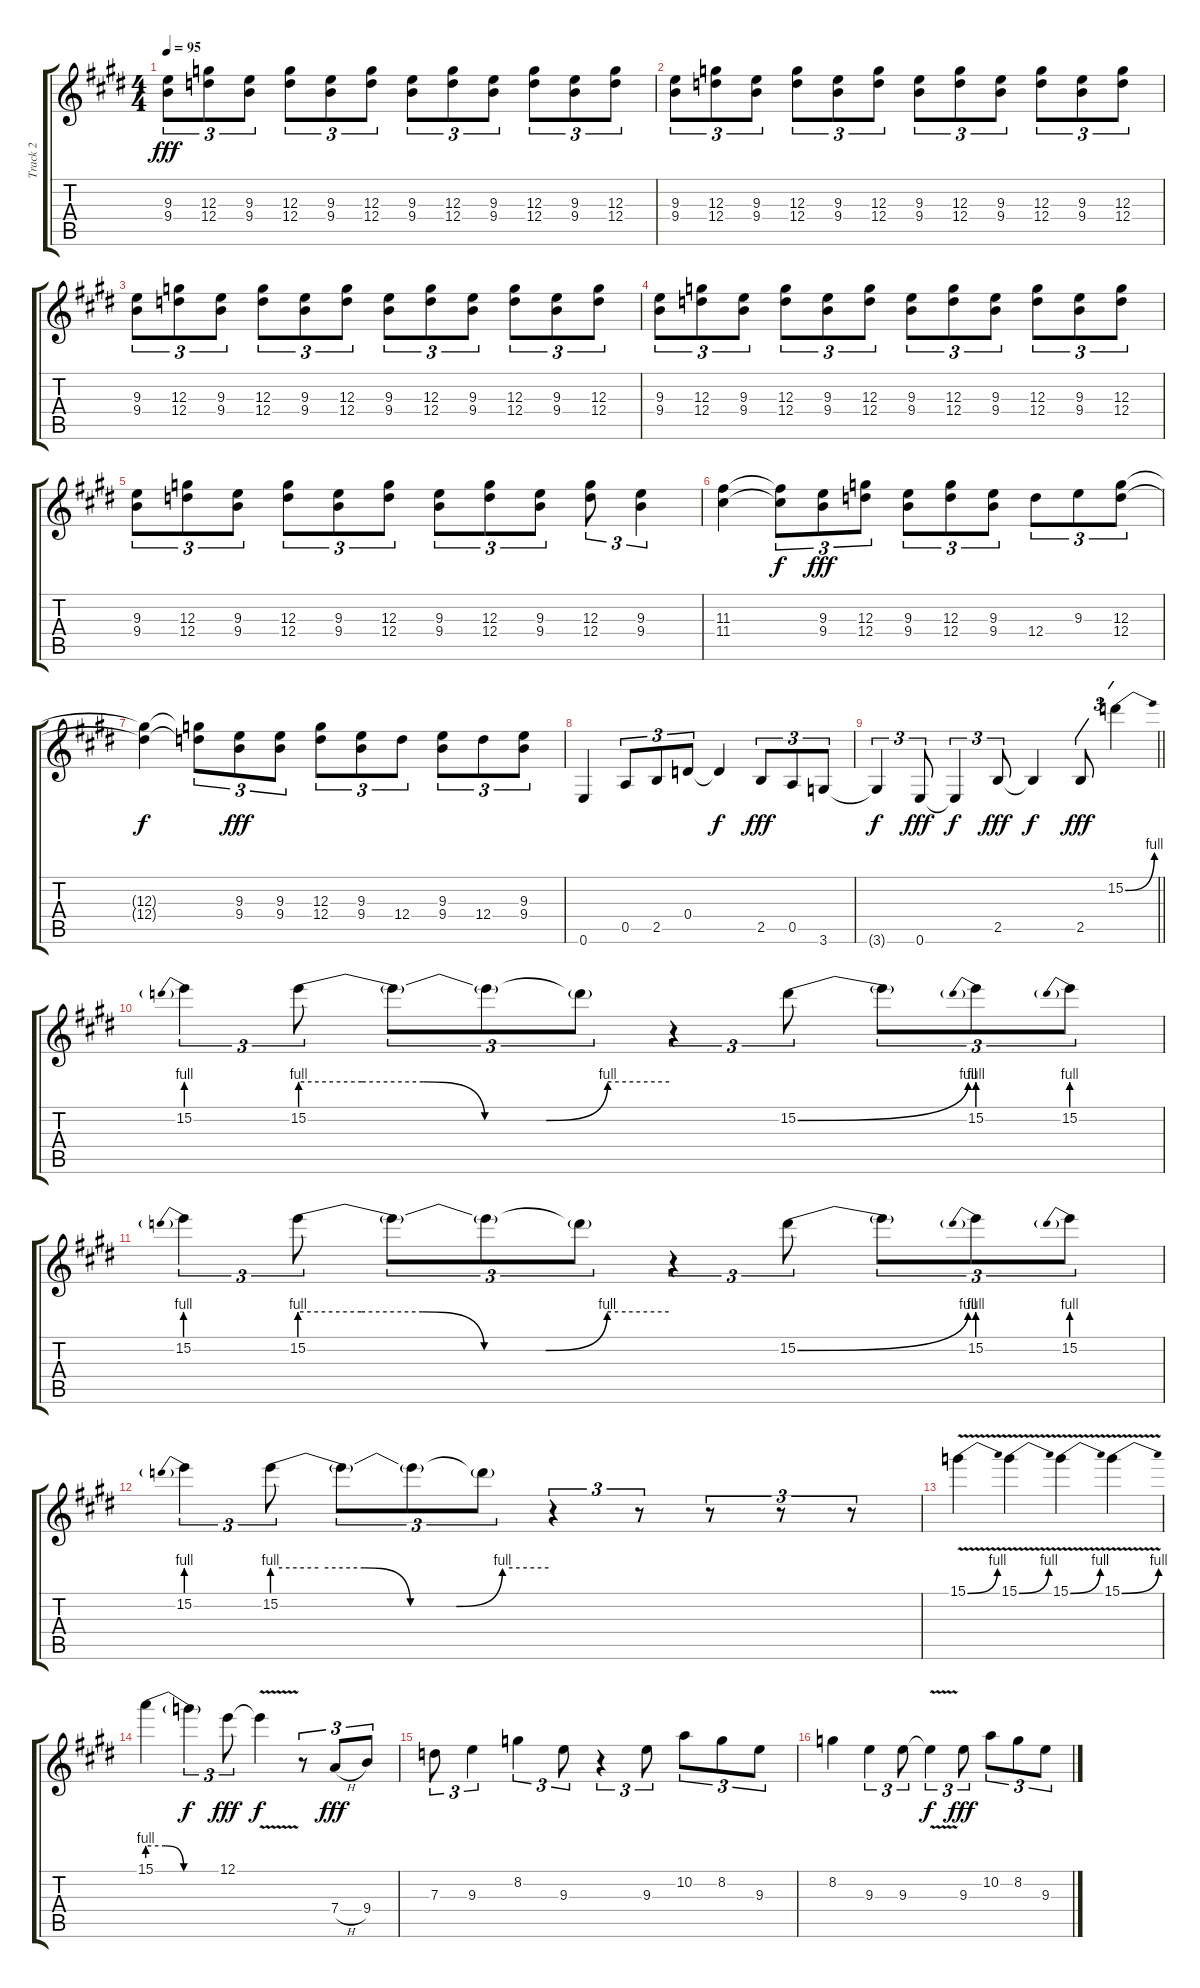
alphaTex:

\track ("Track 2" "Track 2") {instrument overdrivenguitar}
\staff {score tabs}
\tuning (E4 B3 G3 D3 A2 E2) {hide}
\ts (4 4)
\tempo 95
\clef g2
\ks e
(9.3 9.4).8{tu (3 2) dy fff} (12.3 12.4).8{tu (3 2)} (9.3 9.4).8{tu (3 2)} (12.3 12.4).8{tu (3 2)} (9.3 9.4).8{tu (3 2)} (12.3 12.4).8{tu (3 2)} (9.3 9.4).8{tu (3 2)} (12.3 12.4).8{tu (3 2)} (9.3 9.4).8{tu (3 2)} (12.3 12.4).8{tu (3 2)} (9.3 9.4).8{tu (3 2)} (12.3 12.4).8{tu (3 2)} |
(9.3 9.4).8{tu (3 2)} (12.3 12.4).8{tu (3 2)} (9.3 9.4).8{tu (3 2)} (12.3 12.4).8{tu (3 2)} (9.3 9.4).8{tu (3 2)} (12.3 12.4).8{tu (3 2)} (9.3 9.4).8{tu (3 2)} (12.3 12.4).8{tu (3 2)} (9.3 9.4).8{tu (3 2)} (12.3 12.4).8{tu (3 2)} (9.3 9.4).8{tu (3 2)} (12.3 12.4).8{tu (3 2)} |
(9.3 9.4).8{tu (3 2)} (12.3 12.4).8{tu (3 2)} (9.3 9.4).8{tu (3 2)} (12.3 12.4).8{tu (3 2)} (9.3 9.4).8{tu (3 2)} (12.3 12.4).8{tu (3 2)} (9.3 9.4).8{tu (3 2)} (12.3 12.4).8{tu (3 2)} (9.3 9.4).8{tu (3 2)} (12.3 12.4).8{tu (3 2)} (9.3 9.4).8{tu (3 2)} (12.3 12.4).8{tu (3 2)} |
(9.3 9.4).8{tu (3 2)} (12.3 12.4).8{tu (3 2)} (9.3 9.4).8{tu (3 2)} (12.3 12.4).8{tu (3 2)} (9.3 9.4).8{tu (3 2)} (12.3 12.4).8{tu (3 2)} (9.3 9.4).8{tu (3 2)} (12.3 12.4).8{tu (3 2)} (9.3 9.4).8{tu (3 2)} (12.3 12.4).8{tu (3 2)} (9.3 9.4).8{tu (3 2)} (12.3 12.4).8{tu (3 2)} |
(9.3 9.4).8{tu (3 2)} (12.3 12.4).8{tu (3 2)} (9.3 9.4).8{tu (3 2)} (12.3 12.4).8{tu (3 2)} (9.3 9.4).8{tu (3 2)} (12.3 12.4).8{tu (3 2)} (9.3 9.4).8{tu (3 2)} (12.3 12.4).8{tu (3 2)} (9.3 9.4).8{tu (3 2)} (12.3 12.4).8{tu (3 2)} (9.3 9.4).4{tu (3 2)} |
(11.3 11.4).4 (11.3{t} 11.4{t}).8{tu (3 2) dy f} (9.3 9.4).8{tu (3 2) dy fff} (12.3 12.4).8{tu (3 2)} (9.3 9.4).8{tu (3 2)} (12.3 12.4).8{tu (3 2)} (9.3 9.4).8{tu (3 2)} 12.4.8{tu (3 2)} 9.3.8{tu (3 2)} (12.3 12.4).8{tu (3 2)} |
(12.3{t} 12.4{t}).4{dy f} (12.3{t} 12.4{t}).8{tu (3 2)} (9.3 9.4).8{tu (3 2) dy fff} (9.3 9.4).8{tu (3 2)} (12.3 12.4).8{tu (3 2)} (9.3 9.4).8{tu (3 2)} 12.4.8{tu (3 2)} (9.3 9.4).8{tu (3 2)} 12.4.8{tu (3 2)} (9.3 9.4).8{tu (3 2)} |
0.6.4 0.5.8{tu (3 2)} 2.5.8{tu (3 2)} 0.4.8{tu (3 2)} 0.4{t}.4{dy f} 2.5.8{tu (3 2) dy fff} 0.5.8{tu (3 2)} 3.6.8{tu (3 2)} |
\barLineRight lightlight
3.6{t}.4{tu (3 2) dy f} 0.6.8{tu (3 2) dy fff} 0.6{t}.4{tu (3 2) dy f} 2.5.8{tu (3 2) dy fff} 2.5{t}.4{dy f} 2.5.8{tu (3 2) dy fff} 15.2{be (bend 0 0 60 4)}.4{tu (3 2)} |
15.2{be (prebend 0 4 60 4)}.4{tu (3 2)} 15.2{be (custom 0 4 10 4 20 4 30 0 40 0 50 4 60 4)}.8{tu (3 2)} 15.2{t}.8{tu (3 2)} 15.2{t}.8{tu (3 2)} 15.2{t}.8{tu (3 2)} r.4{tu (3 2)} 15.2{be (bend 0 0 60 4)}.8{tu (3 2)} 15.2{t}.8{tu (3 2)} 15.2{be (prebend 0 4 60 4)}.8{tu (3 2)} 15.2{be (prebend 0 4 60 4)}.8{tu (3 2)} |
15.2{be (prebend 0 4 60 4)}.4{tu (3 2)} 15.2{be (custom 0 4 10 4 20 4 30 0 40 0 50 4 60 4)}.8{tu (3 2)} 15.2{t}.8{tu (3 2)} 15.2{t}.8{tu (3 2)} 15.2{t}.8{tu (3 2)} r.4{tu (3 2)} 15.2{be (bend 0 0 60 4)}.8{tu (3 2)} 15.2{t}.8{tu (3 2)} 15.2{be (prebend 0 4 60 4)}.8{tu (3 2)} 15.2{be (prebend 0 4 60 4)}.8{tu (3 2)} |
15.2{be (prebend 0 4 60 4)}.4{tu (3 2)} 15.2{be (custom 0 4 10 4 20 4 30 0 40 0 50 4 60 4)}.8{tu (3 2)} 15.2{t}.8{tu (3 2)} 15.2{t}.8{tu (3 2)} 15.2{t}.8{tu (3 2)} r.4{tu (3 2)} r.8{tu (3 2)} r.8{tu (3 2)} r.8{tu (3 2)} r.8{tu (3 2)} |
15.1{be (bend 0 0 60 4) v}.4 15.1{be (bend 0 0 60 4) v}.4 15.1{be (bend 0 0 60 4) v}.4 15.1{be (bend 0 0 60 4) v}.4 |
15.1{be (custom 0 4 15 4 30 0 60 0)}.4 15.1{t}.4{tu (3 2) dy f} 12.1.8{tu (3 2) dy fff} 12.1{v t}.4{dy f} r.8{tu (3 2)} 7.4{h}.8{tu (3 2) dy fff} 9.4.8{tu (3 2)} |
7.3.8{tu (3 2)} 9.3.4{tu (3 2)} 8.2.4{tu (3 2)} 9.3.8{tu (3 2)} r.4{tu (3 2)} 9.3.8{tu (3 2)} 10.2.8{tu (3 2)} 8.2.8{tu (3 2)} 9.3.8{tu (3 2)} |
8.2.4 9.3.4{tu (3 2)} 9.3.8{tu (3 2)} 9.3{v t}.4{tu (3 2) dy f} 9.3.8{tu (3 2) dy fff} 10.2.8{tu (3 2)} 8.2.8{tu (3 2)} 9.3.8{tu (3 2)}
